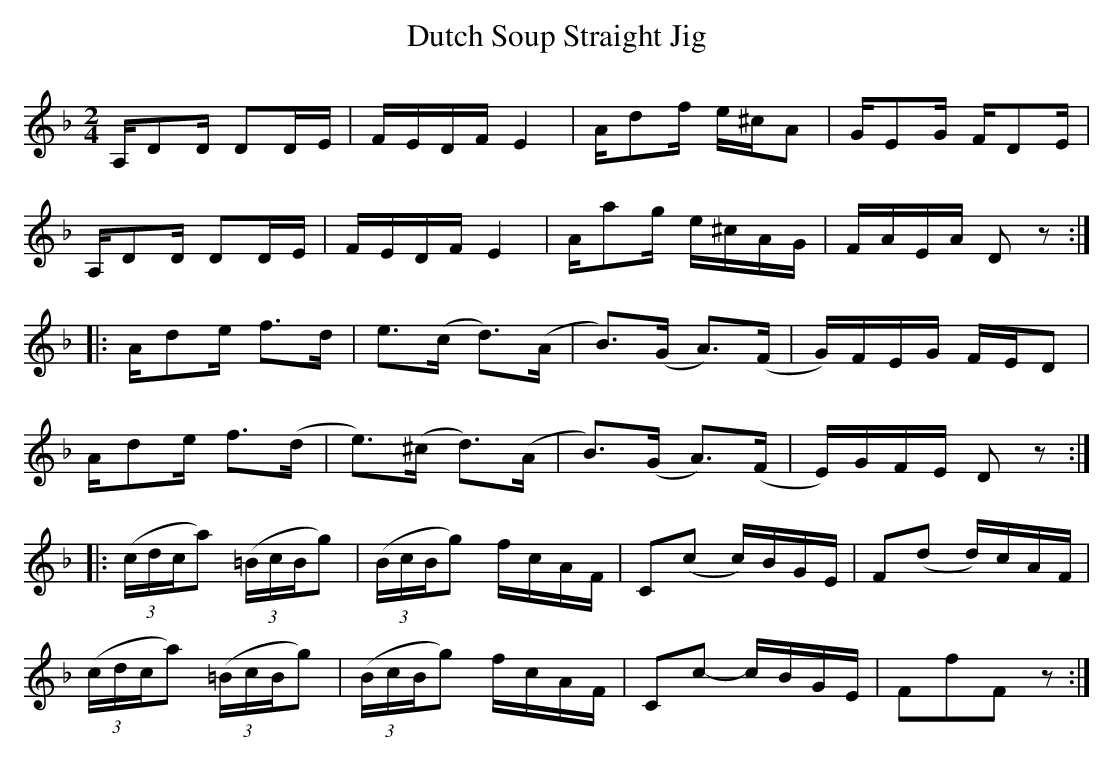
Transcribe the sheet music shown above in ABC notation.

X:1
T:Dutch Soup Straight Jig
M:2/4
L:1/8
K:Dmin
A,/DD/ DD/E/|F/E/D/F/ E2|A/df/ e/^c/A|G/EG/ F/DE/|
A,/DD/ DD/E/|F/E/D/F/ E2|A/ag/ e/^c/A/G/ |F/A/E/A/ Dz:|
|:A/de/ f>d-|e>(c d>)(A|B>)(G A>)(F|G/)F/E/G/ F/E/D|
A/de/ f>(d|e>)(^c d>)(A|B>)(G A>)(F|E/)G/F/E/ Dz:|
|:((3c/d/c/a) ((3=B/c/B/g)|((3B/c/B/g) f/c/A/F/|C(c c/)B/G/E/|F(d d/)c/A/F/|
((3c/d/c/a) ((3=B/c/B/g)|((3B/c/B/g) f/c/A/F/|Cc- c/B/G/E/|FfFz:|]
